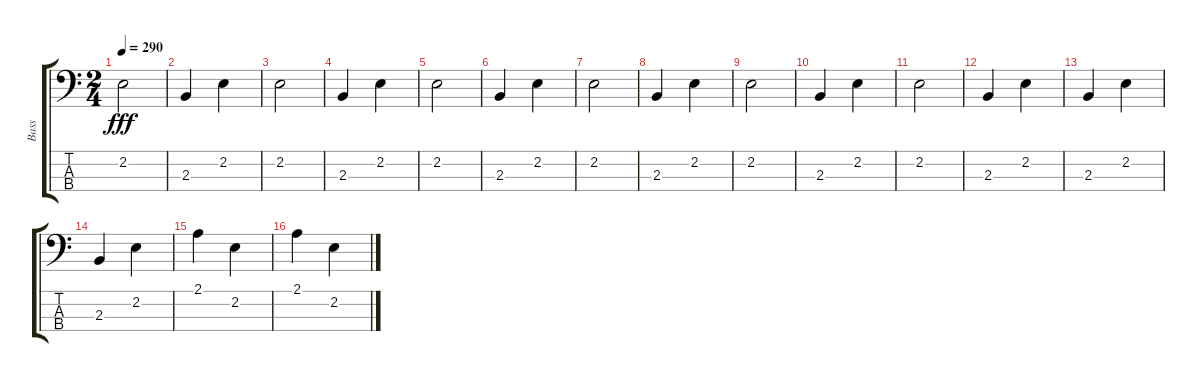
\track ("Bass" "Bass") {instrument acousticbass}
\staff {score tabs}
\tuning (G2 D2 A1 E1) {hide}
\ts (2 4)
\tempo 290
\clef f4
\ks c
2.2.2{dy fff} |
2.3.4 2.2.4 |
2.2.2 |
2.3.4 2.2.4 |
2.2.2 |
2.3.4 2.2.4 |
2.2.2 |
2.3.4 2.2.4 |
2.2.2 |
2.3.4 2.2.4 |
2.2.2 |
2.3.4 2.2.4 |
2.3.4 2.2.4 |
2.3.4 2.2.4 |
2.1.4 2.2.4 |
2.1.4 2.2.4
